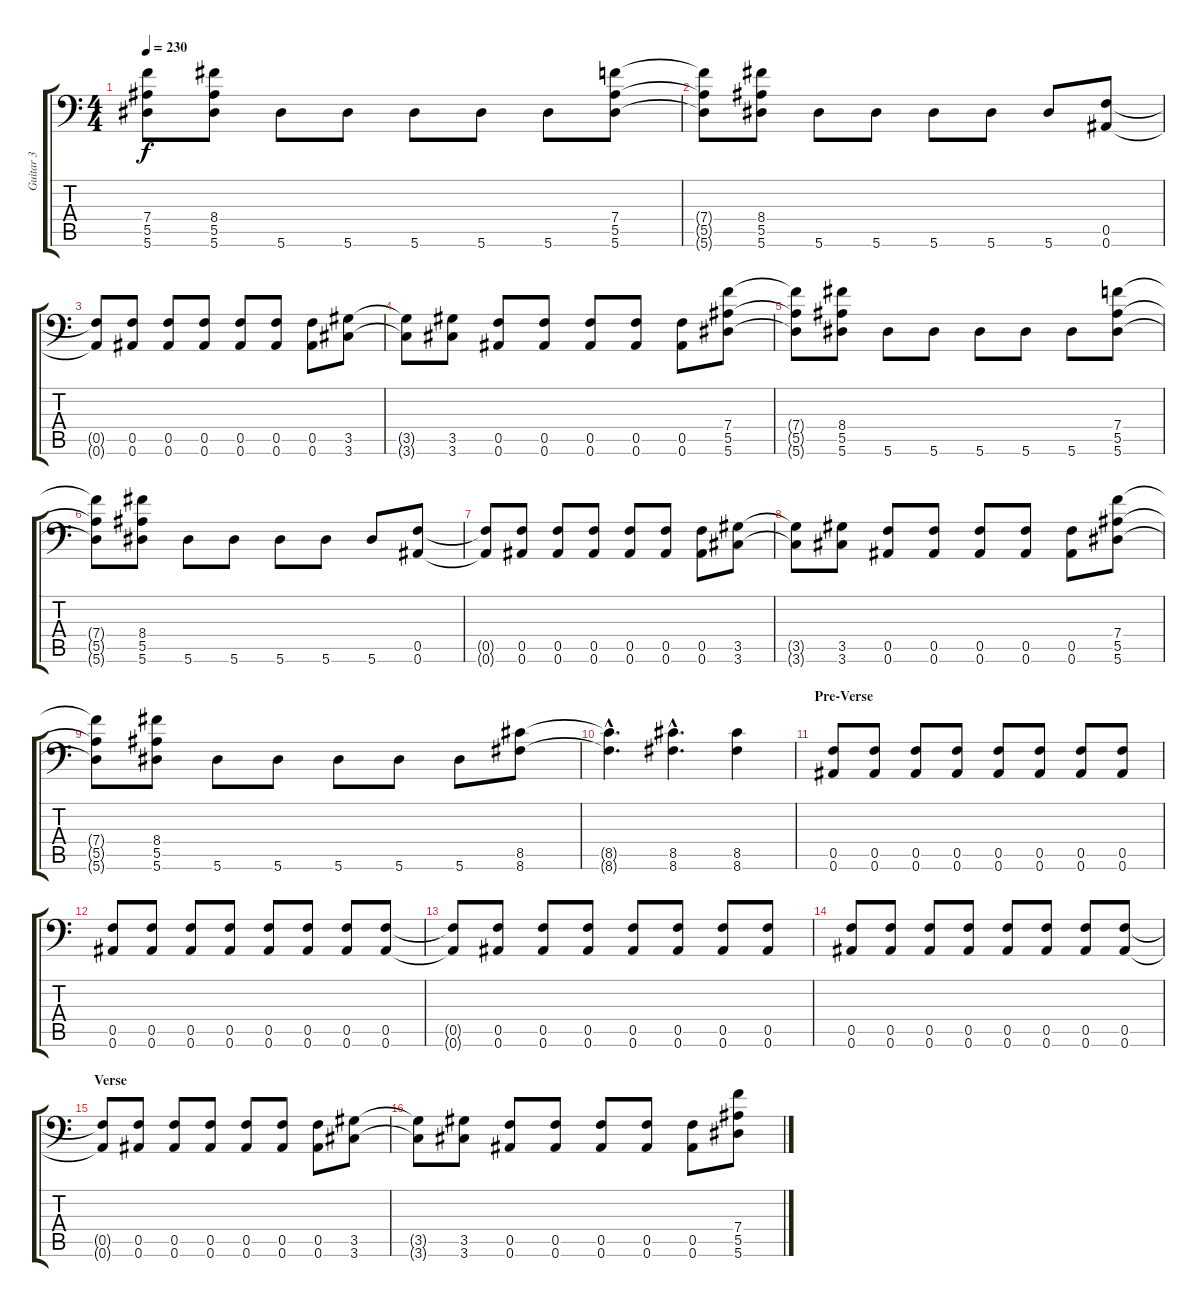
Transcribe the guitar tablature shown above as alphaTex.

\track ("Guitar 3" "Guitar 3") {instrument distortionguitar}
\staff {score tabs}
\tuning (C4 G3 Eb3 Bb2 F2 Bb1) {hide}
\ts (4 4)
\tempo 230
\clef f4
\ks c
(7.4{t} 5.5{t} 5.6{t}).8{dy f} (8.4 5.5 5.6).8 5.6.8 5.6.8 5.6.8 5.6.8 5.6.8 (7.4 5.5 5.6).8 |
(7.4{t} 5.5{t} 5.6{t}).8 (8.4 5.5 5.6).8 5.6.8 5.6.8 5.6.8 5.6.8 5.6.8 (0.5 0.6).8 |
(0.5{t} 0.6{t}).8 (0.5 0.6).8 (0.5 0.6).8 (0.5 0.6).8 (0.5 0.6).8 (0.5 0.6).8 (0.5 0.6).8 (3.5 3.6).8 |
(3.5{t} 3.6{t}).8 (3.5 3.6).8 (0.5 0.6).8 (0.5 0.6).8 (0.5 0.6).8 (0.5 0.6).8 (0.5 0.6).8 (7.4 5.5 5.6).8 |
(7.4{t} 5.5{t} 5.6{t}).8 (8.4 5.5 5.6).8 5.6.8 5.6.8 5.6.8 5.6.8 5.6.8 (7.4 5.5 5.6).8 |
(7.4{t} 5.5{t} 5.6{t}).8 (8.4 5.5 5.6).8 5.6.8 5.6.8 5.6.8 5.6.8 5.6.8 (0.5 0.6).8 |
(0.5{t} 0.6{t}).8 (0.5 0.6).8 (0.5 0.6).8 (0.5 0.6).8 (0.5 0.6).8 (0.5 0.6).8 (0.5 0.6).8 (3.5 3.6).8 |
(3.5{t} 3.6{t}).8 (3.5 3.6).8 (0.5 0.6).8 (0.5 0.6).8 (0.5 0.6).8 (0.5 0.6).8 (0.5 0.6).8 (7.4 5.5 5.6).8 |
(7.4{t} 5.5{t} 5.6{t}).8 (8.4 5.5 5.6).8 5.6.8 5.6.8 5.6.8 5.6.8 5.6.8 (8.5 8.6).8 |
(8.5{hac t} 8.6{hac t}).4{d} (8.5{hac} 8.6{hac}).4{d} (8.5 8.6).4 |
\section ("" "Pre-Verse")
(0.5 0.6).8 (0.5 0.6).8 (0.5 0.6).8 (0.5 0.6).8 (0.5 0.6).8 (0.5 0.6).8 (0.5 0.6).8 (0.5 0.6).8 |
(0.5 0.6).8 (0.5 0.6).8 (0.5 0.6).8 (0.5 0.6).8 (0.5 0.6).8 (0.5 0.6).8 (0.5 0.6).8 (0.5 0.6).8 |
(0.5{t} 0.6{t}).8 (0.5 0.6).8 (0.5 0.6).8 (0.5 0.6).8 (0.5 0.6).8 (0.5 0.6).8 (0.5 0.6).8 (0.5 0.6).8 |
(0.5 0.6).8 (0.5 0.6).8 (0.5 0.6).8 (0.5 0.6).8 (0.5 0.6).8 (0.5 0.6).8 (0.5 0.6).8 (0.5 0.6).8 |
\section ("" "Verse")
(0.5{t} 0.6{t}).8 (0.5 0.6).8 (0.5 0.6).8 (0.5 0.6).8 (0.5 0.6).8 (0.5 0.6).8 (0.5 0.6).8 (3.5 3.6).8 |
(3.5{t} 3.6{t}).8 (3.5 3.6).8 (0.5 0.6).8 (0.5 0.6).8 (0.5 0.6).8 (0.5 0.6).8 (0.5 0.6).8 (7.4 5.5 5.6).8
